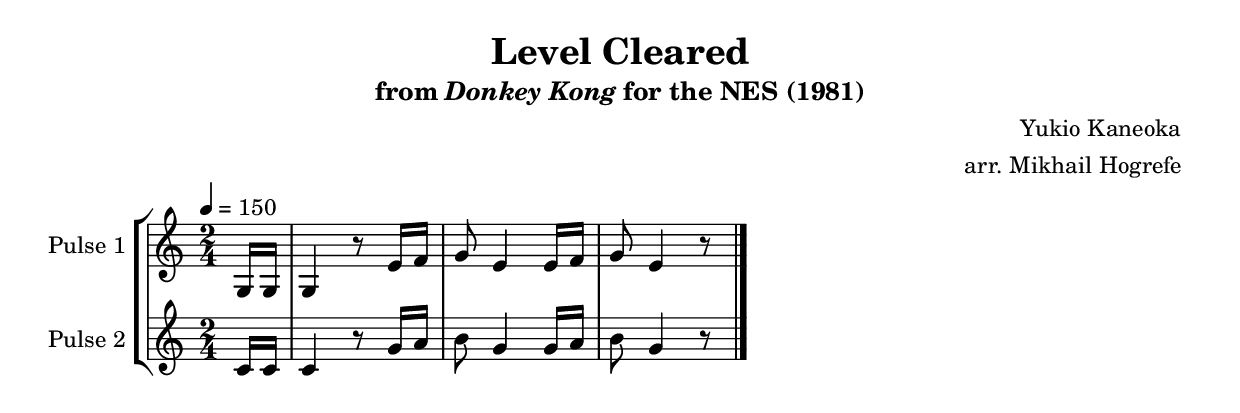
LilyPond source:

\version "2.20.0"

\book {
    \header {
        title = "Level Cleared"
        subtitle = \markup { "from" {\italic "Donkey Kong"} "for the NES (1981)" }
        composer = "Yukio Kaneoka"
        arranger = "arr. Mikhail Hogrefe"
    }

    \score {
        {
            \new StaffGroup <<
                \new Staff \relative c' {
                    \set Staff.instrumentName = "Pulse 1"
                    \set Staff.shortInstrumentName = "P.1"
\key c \major
\time 2/4
\tempo 4 = 150
\partial 8 g16 g |
g4 r8 e'16 f |
g8 e4 e16 f |
g8 e4 r8 |
\bar "|."
                }

                \new Staff \relative c' {
                    \set Staff.instrumentName = "Pulse 2"
                    \set Staff.shortInstrumentName = "P.2"
\key c \major
c16 c |
c4 r8 g'16 a |
b8 g4 g16 a |
b8 g4 r8 |
                }
            >>
        }
        \layout {
            \context {
                \Staff
                \RemoveEmptyStaves
            }
            \context {
                \DrumStaff
                \RemoveEmptyStaves
            }
        }
    }
}
